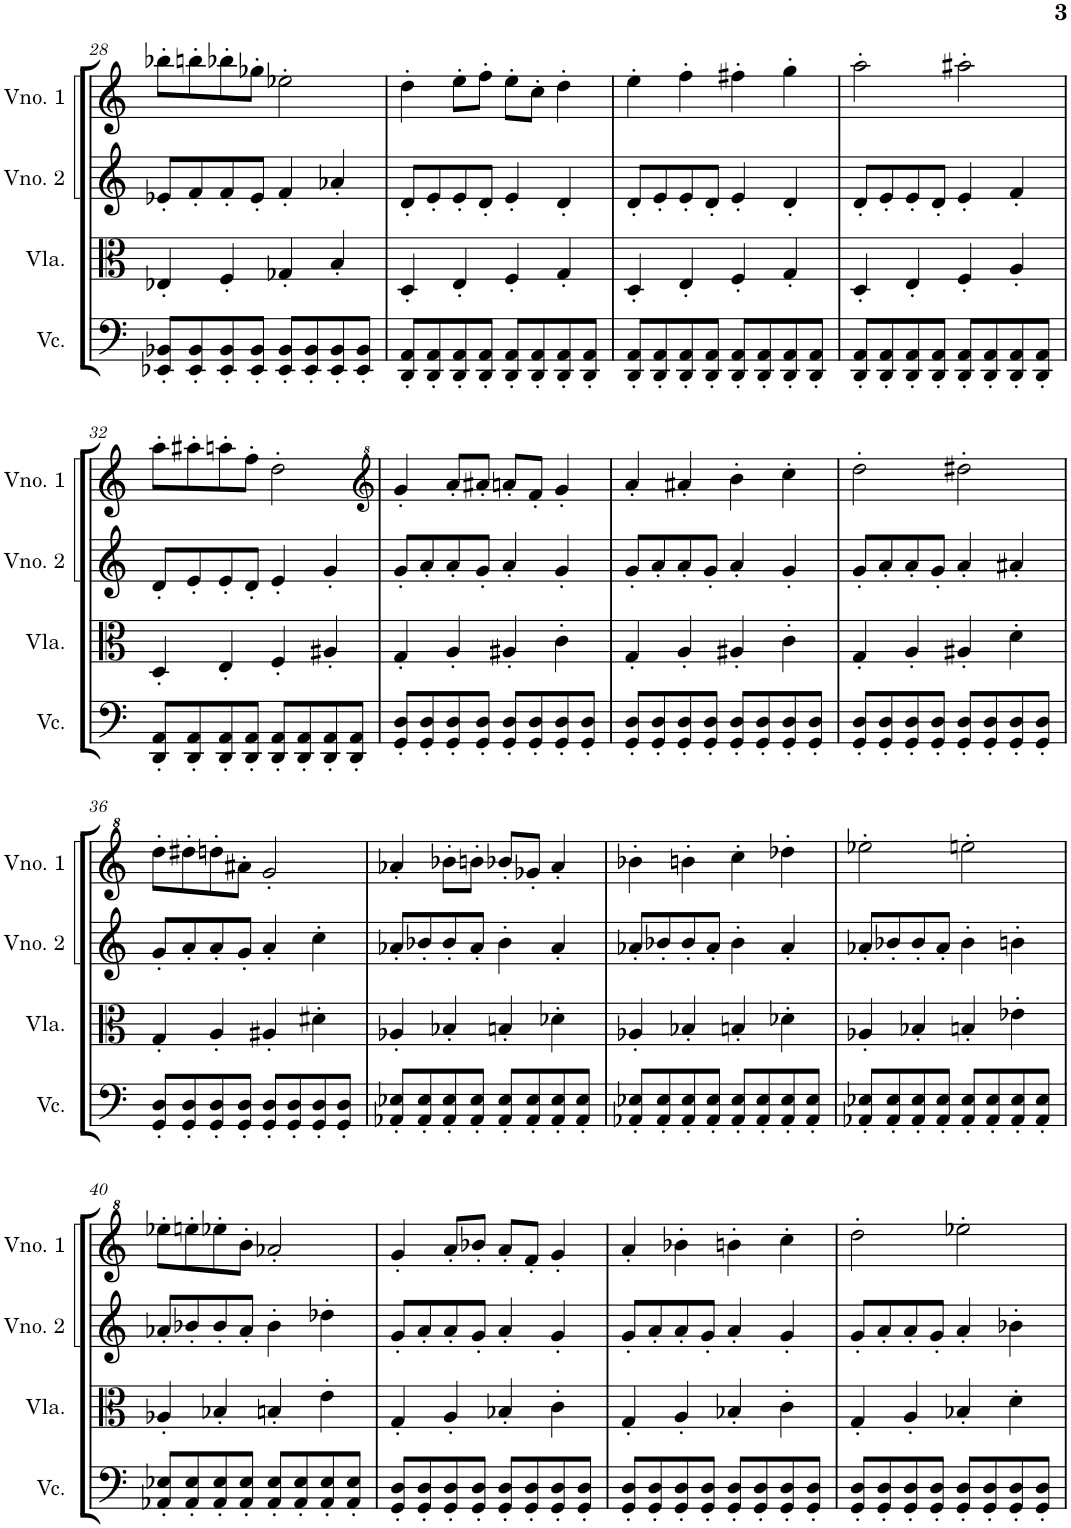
**kern	**kern	**kern	**kern
*part4	*part3	*part2	*part1
*staff4	*staff3	*staff2	*staff1
*I"Violoncelo	*I"Viola	*I"Violino 2	*I"Violino 1
*I'Vc.	*I'Vla.	*I'Vno. 2	*I'Vno. 1
!!LO:PB:g=z
*clefF4	*clefC3	*clefG2	*clefG2
*k[]	*k[]	*k[]	*k[]
*M4/4	*M4/4	*M4/4	*M4/4
=28	=28	=28	=28
8EE-X/' 8BB-X/'L	4E-X'/	8e-X'/L	8bb-X'\L
8EE-/' 8BB-/'	.	8f'/	8bbn'\
8EE-/' 8BB-/'	4F'/	8f'/	8bb-X'\
8EE-/' 8BB-/'J	.	8e-'/J	8gg-X'\J
8EE-/' 8BB-/'L	4G-X'/	4f'/	2ee-X'\
8EE-/' 8BB-/'	.	.	.
8EE-/' 8BB-/'	4B'/	4a-X'/	.
8EE-/' 8BB-/'J	.	.	.
=29	=29	=29	=29
8DD/' 8AA/'L	4D'/	8d'/L	4dd'\
8DD/' 8AA/'	.	8e'/	.
8DD/' 8AA/'	4E'/	8e'/	8ee'\L
8DD/' 8AA/'J	.	8d'/J	8ff'\J
8DD/' 8AA/'L	4F'/	4e'/	8ee'\L
8DD/' 8AA/'	.	.	8cc'\J
8DD/' 8AA/'	4G'/	4d'/	4dd'\
8DD/' 8AA/'J	.	.	.
=30	=30	=30	=30
8DD/' 8AA/'L	4D'/	8d'/L	4ee'\
8DD/' 8AA/'	.	8e'/	.
8DD/' 8AA/'	4E'/	8e'/	4ff'\
8DD/' 8AA/'J	.	8d'/J	.
8DD/' 8AA/'L	4F'/	4e'/	4ff#X'\
8DD/' 8AA/'	.	.	.
8DD/' 8AA/'	4G'/	4d'/	4gg'\
8DD/' 8AA/'J	.	.	.
=31	=31	=31	=31
8DD/' 8AA/'L	4D'/	8d'/L	2aa'\
8DD/' 8AA/'	.	8e'/	.
8DD/' 8AA/'	4E'/	8e'/	.
8DD/' 8AA/'J	.	8d'/J	.
8DD/' 8AA/'L	4F'/	4e'/	2aa#X'\
8DD/' 8AA/'	.	.	.
8DD/' 8AA/'	4A'/	4f'/	.
8DD/' 8AA/'J	.	.	.
!!LO:LB:g=z
=32	=32	=32	=32
8DD/' 8AA/'L	4D'/	8d'/L	8aa'\L
8DD/' 8AA/'	.	8e'/	8aa#X'\
8DD/' 8AA/'	4E'/	8e'/	8aan'\
8DD/' 8AA/'J	.	8d'/J	8ff'\J
8DD/' 8AA/'L	4F'/	4e'/	2dd'\
8DD/' 8AA/'	.	.	.
8DD/' 8AA/'	4A#X'/	4g'/	.
8DD/' 8AA/'J	.	.	.
=33	=33	=33	=33
*	*	*	*clefG^2
8GG/' 8D/'L	4G'/	8g'/L	4gg'/
8GG/' 8D/'	.	8a'/	.
8GG/' 8D/'	4A'/	8a'/	8aa'/L
8GG/' 8D/'J	.	8g'/J	8aa#X'/J
8GG/' 8D/'L	4A#X'/	4a'/	8aan'/L
8GG/' 8D/'	.	.	8ff'/J
8GG/' 8D/'	4c'\	4g'/	4gg'/
8GG/' 8D/'J	.	.	.
=34	=34	=34	=34
8GG/' 8D/'L	4G'/	8g'/L	4aa'/
8GG/' 8D/'	.	8a'/	.
8GG/' 8D/'	4A'/	8a'/	4aa#X'/
8GG/' 8D/'J	.	8g'/J	.
8GG/' 8D/'L	4A#X'/	4a'/	4bb'\
8GG/' 8D/'	.	.	.
8GG/' 8D/'	4c'\	4g'/	4ccc'\
8GG/' 8D/'J	.	.	.
=35	=35	=35	=35
8GG/' 8D/'L	4G'/	8g'/L	2ddd'\
8GG/' 8D/'	.	8a'/	.
8GG/' 8D/'	4A'/	8a'/	.
8GG/' 8D/'J	.	8g'/J	.
8GG/' 8D/'L	4A#X'/	4a'/	2ddd#X'\
8GG/' 8D/'	.	.	.
8GG/' 8D/'	4d'\	4a#X'/	.
8GG/' 8D/'J	.	.	.
!!LO:LB:g=z
=36	=36	=36	=36
8GG/' 8D/'L	4G'/	8g'/L	8ddd'\L
8GG/' 8D/'	.	8a'/	8ddd#X'\
8GG/' 8D/'	4A'/	8a'/	8dddn'\
8GG/' 8D/'J	.	8g'/J	8aa#X'\J
8GG/' 8D/'L	4A#X'/	4a'/	2gg'/
8GG/' 8D/'	.	.	.
8GG/' 8D/'	4d#X'\	4cc'\	.
8GG/' 8D/'J	.	.	.
=37	=37	=37	=37
8AA-X/' 8E-X/'L	4A-X'/	8a-X'/L	4aa-X'/
8AA-/' 8E-/'	.	8b-X'/	.
8AA-/' 8E-/'	4B-X'/	8b-'/	8bb-X'\L
8AA-/' 8E-/'J	.	8a-'/J	8bbn'\J
8AA-/' 8E-/'L	4Bn'/	4b-'\	8bb-X'/L
8AA-/' 8E-/'	.	.	8gg-X'/J
8AA-/' 8E-/'	4d-X'\	4a-'/	4aa-'/
8AA-/' 8E-/'J	.	.	.
=38	=38	=38	=38
8AA-X/' 8E-X/'L	4A-X'/	8a-X'/L	4bb-X'\
8AA-/' 8E-/'	.	8b-X'/	.
8AA-/' 8E-/'	4B-X'/	8b-'/	4bbn'\
8AA-/' 8E-/'J	.	8a-'/J	.
8AA-/' 8E-/'L	4Bn'/	4b-'\	4ccc'\
8AA-/' 8E-/'	.	.	.
8AA-/' 8E-/'	4d-X'\	4a-'/	4ddd-X'\
8AA-/' 8E-/'J	.	.	.
=39	=39	=39	=39
8AA-X/' 8E-X/'L	4A-X'/	8a-X'/L	2eee-X'\
8AA-/' 8E-/'	.	8b-X'/	.
8AA-/' 8E-/'	4B-X'/	8b-'/	.
8AA-/' 8E-/'J	.	8a-'/J	.
8AA-/' 8E-/'L	4Bn'/	4b-'\	2eeen'\
8AA-/' 8E-/'	.	.	.
8AA-/' 8E-/'	4e-X'\	4bn'\	.
8AA-/' 8E-/'J	.	.	.
!!LO:LB:g=z
=40	=40	=40	=40
8AA-X/' 8E-X/'L	4A-X'/	8a-X'/L	8eee-X'\L
8AA-/' 8E-/'	.	8b-X'/	8eeen'\
8AA-/' 8E-/'	4B-X'/	8b-'/	8eee-X'\
8AA-/' 8E-/'J	.	8a-'/J	8bb'\J
8AA-/' 8E-/'L	4Bn'/	4b-'\	2aa-X'/
8AA-/' 8E-/'	.	.	.
8AA-/' 8E-/'	4e'\	4dd-X'\	.
8AA-/' 8E-/'J	.	.	.
=41	=41	=41	=41
8GG/' 8D/'L	4G'/	8g'/L	4gg'/
8GG/' 8D/'	.	8a'/	.
8GG/' 8D/'	4A'/	8a'/	8aa'/L
8GG/' 8D/'J	.	8g'/J	8bb-X'/J
8GG/' 8D/'L	4B-X'/	4a'/	8aa'/L
8GG/' 8D/'	.	.	8ff'/J
8GG/' 8D/'	4c'\	4g'/	4gg'/
8GG/' 8D/'J	.	.	.
=42	=42	=42	=42
8GG/' 8D/'L	4G'/	8g'/L	4aa'/
8GG/' 8D/'	.	8a'/	.
8GG/' 8D/'	4A'/	8a'/	4bb-X'\
8GG/' 8D/'J	.	8g'/J	.
8GG/' 8D/'L	4B-X'/	4a'/	4bbn'\
8GG/' 8D/'	.	.	.
8GG/' 8D/'	4c'\	4g'/	4ccc'\
8GG/' 8D/'J	.	.	.
=43	=43	=43	=43
8GG/' 8D/'L	4G'/	8g'/L	2ddd'\
8GG/' 8D/'	.	8a'/	.
8GG/' 8D/'	4A'/	8a'/	.
8GG/' 8D/'J	.	8g'/J	.
8GG/' 8D/'L	4B-X'/	4a'/	2eee-X'\
8GG/' 8D/'	.	.	.
8GG/' 8D/'	4d'\	4b-X'\	.
8GG/' 8D/'J	.	.	.
=	=	=	=
*-	*-	*-	*-
